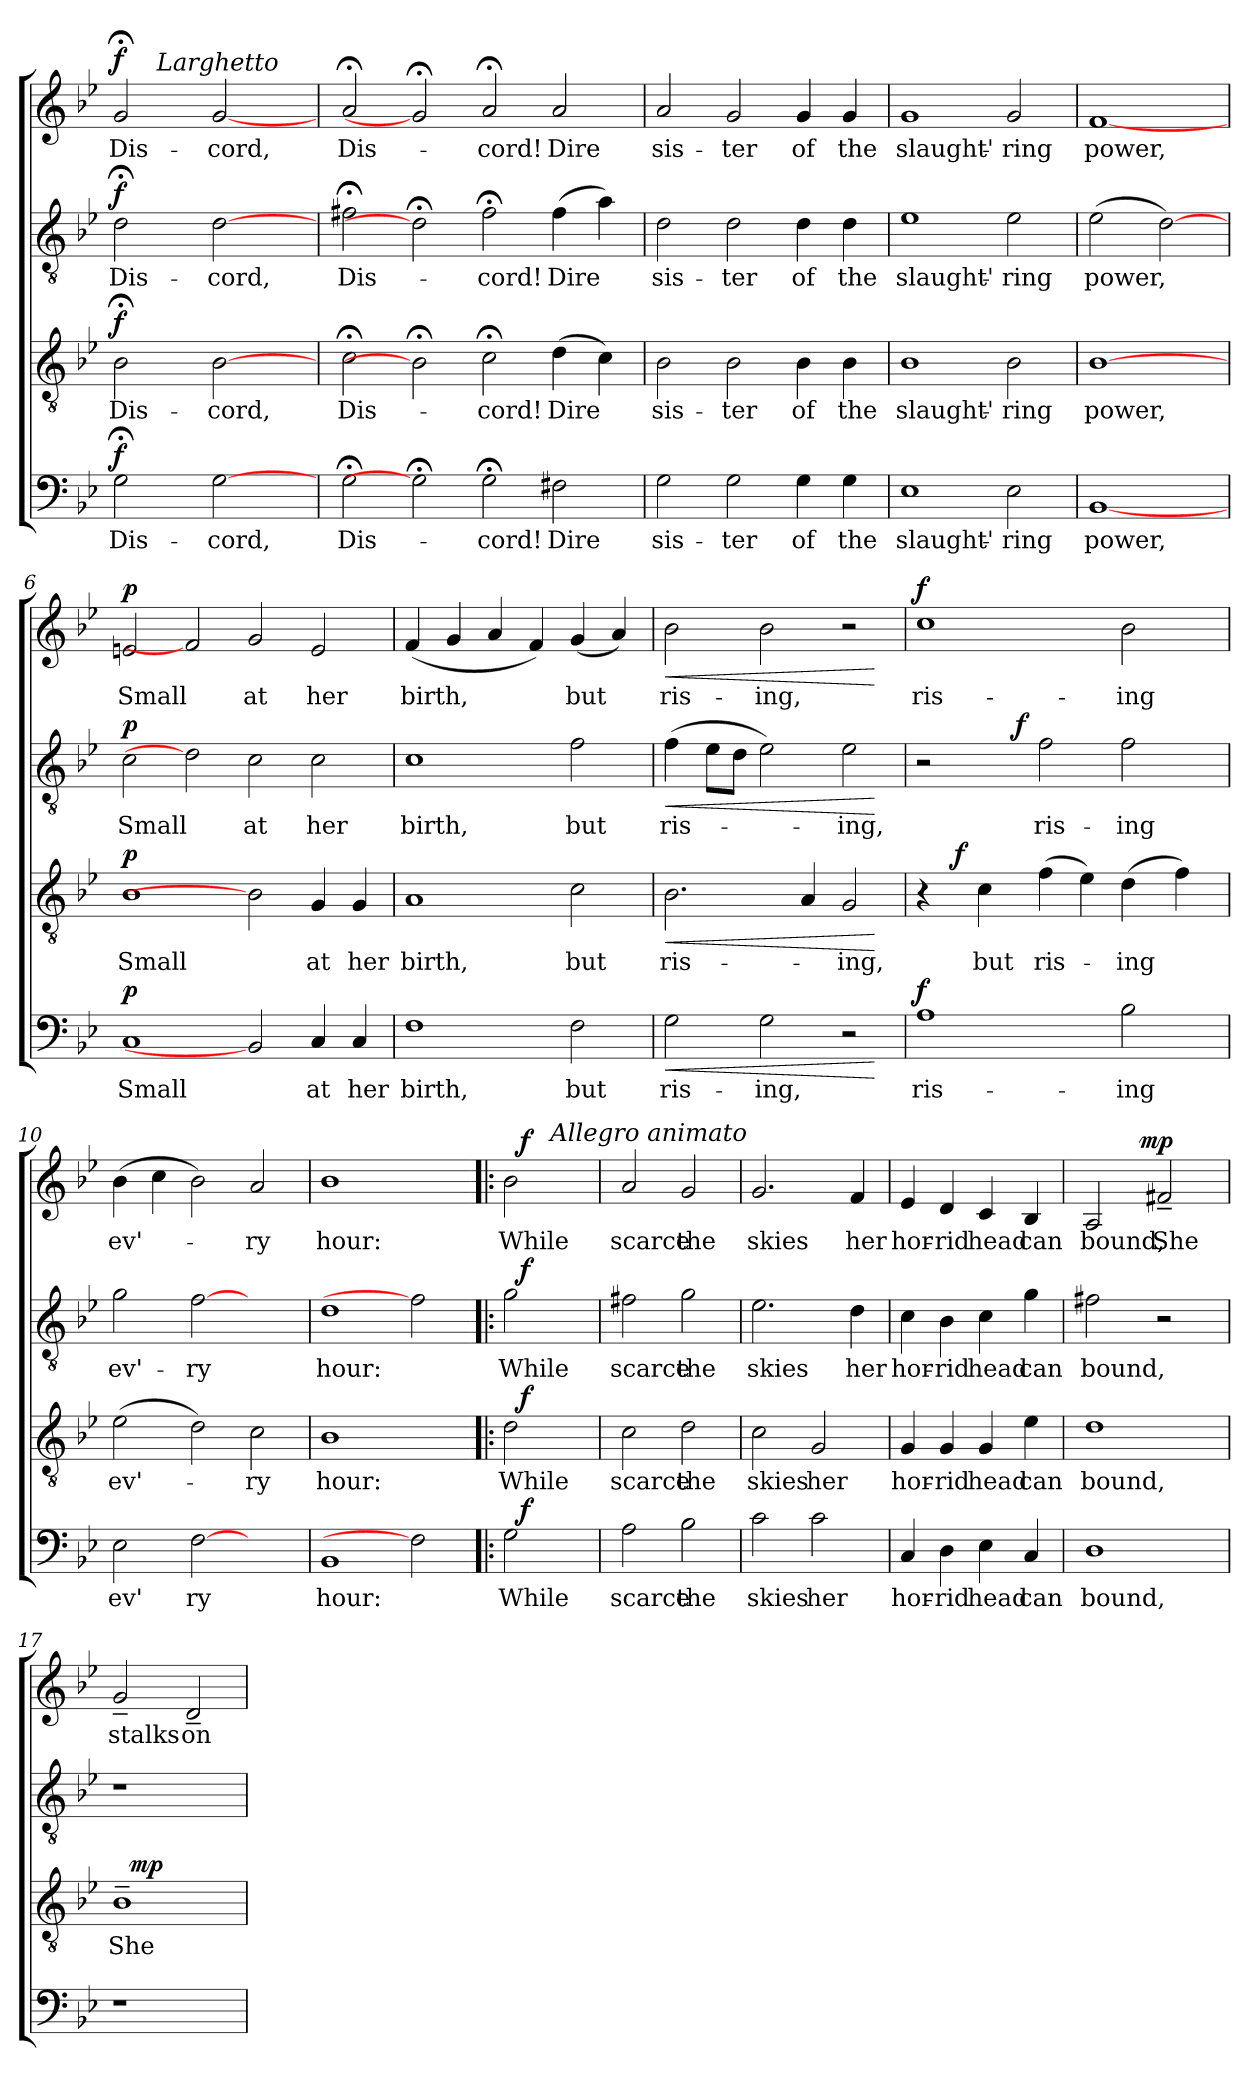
**kern	**text	**dynam	**kern	**text	**dynam	**kern	**text	**dynam	**kern	**text	**dynam
*part4	*part4	*part4	*part3	*part3	*part3	*part2	*part2	*part2	*part1	*part1	*part1
*staff4	*staff4	*staff4	*staff3	*staff3	*staff3	*staff2	*staff2	*staff2	*staff1	*staff1	*staff1
*clefF4	*	*	*clefGv2	*	*	*clefGv2	*	*	*clefG2	*	*
*k[b-e-]	*	*	*k[b-e-]	*	*	*k[b-e-]	*	*	*k[b-e-]	*	*
*B-:	*	*	*B-:	*	*	*B-:	*	*	*B-:	*	*
=1	=1	=1	=1	=1	=1	=1	=1	=1	=1	=1	=1
!	!LO:LY:b	!LO:DY:a	!	!LO:LY:b	!LO:DY:a	!	!LO:LY:b	!LO:DY:a	!	!LO:LY:b	!LO:DY:a
*	*	*	*	*	*	*	*	*	*^	*	*
2G;<\	Dis-	f	2B-;<\	Dis-	f	2d;<\	Dis-	f	2g;/	8ryy	Dis-	f
.	.	.	.	.	.	.	.	.	.	32ryy	.	.
!	!	!	!	!	!	!	!	!	!	!LO:TX:a:i:t=Larghetto	!	!
.	.	.	.	.	.	.	.	.	.	2ryy	.	.
!	!LO:LY:b	!	!	!LO:LY:b	!	!	!LO:LY:b	!	!	!	!LO:LY:b	!
[2G	-cord,	.	[2B-	-cord,	.	[2d	-cord,	.	[2g	.	-cord,	.
.	.	.	.	.	.	.	.	.	.	4ryy	.	.
.	.	.	.	.	.	.	.	.	.	16.ryy	.	.
=2	=2	=2	=2	=2	=2	=2	=2	=2	=2	=2	=2	=2
!	!LO:LY:b	!	!	!LO:LY:b	!	!	!LO:LY:b	!	!	!	!LO:LY:b	!
*	*	*	*	*	*	*	*	*	*v	*v	*	*
2G;<\	Dis-	.	2c;<\	Dis-	.	2f#X;<\	Dis-	.	2a;/	Dis-	.
2G;<]	.	.	2B-;<]	.	.	2d;<]	.	.	2g;]	.	.
!	!LO:LY:b	!	!	!LO:LY:b	!	!	!LO:LY:b	!	!	!LO:LY:b	!
2G;<\	-cord!	.	2c;<\	-cord!	.	2f#;<\	-cord!	.	2a;/	-cord!	.
!	!LO:LY:b	!	!	!LO:LY:b	!	!	!LO:LY:b	!	!	!LO:LY:b	!
2F#X\	Dire	.	(>4d\	Dire	.	(>4f#\	Dire	.	2a/	Dire	.
.	.	.	4c\)	.	.	4a\)	.	.	.	.	.
=3	=3	=3	=3	=3	=3	=3	=3	=3	=3	=3	=3
!	!LO:LY:b	!	!	!LO:LY:b	!	!	!LO:LY:b	!	!	!LO:LY:b	!
2G\	sis-	.	2B-\	sis-	.	2d\	sis-	.	2a/	sis-	.
!	!LO:LY:b	!	!	!LO:LY:b	!	!	!LO:LY:b	!	!	!LO:LY:b	!
2G\	-ter	.	2B-\	-ter	.	2d\	-ter	.	2g/	-ter	.
!	!LO:LY:b	!	!	!LO:LY:b	!	!	!LO:LY:b	!	!	!LO:LY:b	!
4G\	of	.	4B-\	of	.	4d\	of	.	4g/	of	.
!	!LO:LY:b	!	!	!LO:LY:b	!	!	!LO:LY:b	!	!	!LO:LY:b	!
4G\	the	.	4B-\	the	.	4d\	the	.	4g/	the	.
=4	=4	=4	=4	=4	=4	=4	=4	=4	=4	=4	=4
!	!LO:LY:b	!	!	!LO:LY:b	!	!	!LO:LY:b	!	!	!LO:LY:b	!
1E-	slaught'-	.	1B-	slaught'-	.	1e-	slaught'-	.	1g	slaught'-	.
!	!LO:LY:b	!	!	!LO:LY:b	!	!	!LO:LY:b	!	!	!LO:LY:b	!
2E-\	-ring	.	2B-\	-ring	.	2e-\	-ring	.	2g/	-ring	.
=5	=5	=5	=5	=5	=5	=5	=5	=5	=5	=5	=5
!	!LO:LY:b	!	!	!LO:LY:b	!	!	!LO:LY:b	!	!	!LO:LY:b	!
[1BB-	power,	.	[1B-	power,	.	(>2e-\	power,	.	[1f	power,	.
.	.	.	.	.	.	[2d)	.	.	.	.	.
!!LO:LB:g=z
=6	=6	=6	=6	=6	=6	=6	=6	=6	=6	=6	=6
!	!LO:LY:b	!LO:DY:a	!	!LO:LY:b	!LO:DY:a	!	!LO:LY:b	!LO:DY:a	!	!LO:LY:b	!LO:DY:a
1C	Small	p	1B-	Small	p	2c\	Small	p	2en/	Small	p
.	.	.	.	.	.	2d]	.	.	2f]	.	.
!	!	!	!	!	!	!	!LO:LY:b	!	!	!LO:LY:b	!
2BB-]	.	.	2B-]	.	.	2c\	at	.	2g/	at	.
!	!LO:LY:b	!	!	!LO:LY:b	!	!	!LO:LY:b	!	!	!LO:LY:b	!
4C/	at	.	4G/	at	.	2c\	her	.	2e/	her	.
!	!LO:LY:b	!	!	!LO:LY:b	!	!	!	!	!	!	!
4C/	her	.	4G/	her	.	.	.	.	.	.	.
=7	=7	=7	=7	=7	=7	=7	=7	=7	=7	=7	=7
!	!LO:LY:b	!	!	!LO:LY:b	!	!	!LO:LY:b	!	!	!LO:LY:b	!
1F	birth,	.	1A	birth,	.	1c	birth,	.	(<4f/	birth,	.
.	.	.	.	.	.	.	.	.	4g/	.	.
.	.	.	.	.	.	.	.	.	4a/	.	.
.	.	.	.	.	.	.	.	.	4f/)	.	.
!	!LO:LY:b	!	!	!LO:LY:b	!	!	!LO:LY:b	!	!	!LO:LY:b	!
2F\	but	.	2c\	but	.	2f\	but	.	(<4g/	but	.
.	.	.	.	.	.	.	.	.	4a/)	.	.
=8	=8	=8	=8	=8	=8	=8	=8	=8	=8	=8	=8
!	!LO:LY:b	!LO:HP:b	!	!LO:LY:b	!LO:HP:b	!	!LO:LY:b	!LO:HP:b	!	!LO:LY:b	!LO:HP:b
2G\	ris-	<	2.B-\	ris-	<	(>4f\	ris-	<	2b-\	ris-	<
.	.	.	.	.	.	8e-\L	.	.	.	.	.
.	.	.	.	.	.	8d\J	.	.	.	.	.
!	!LO:LY:b	!	!	!	!	!	!	!	!	!LO:LY:b	!
2G\	-ing,	.	.	.	.	2e-\)	.	.	2b-\	-ing,	.
.	.	.	4A/	.	.	.	.	.	.	.	.
!	!	!	!	!LO:LY:b	!	!	!LO:LY:b	!	!	!	!
2r	.	.	2G/	-ing,	.	2e-\	-ing,	.	2r	.	.
.	.	[	.	.	[	.	.	[	.	.	[
=9	=9	=9	=9	=9	=9	=9	=9	=9	=9	=9	=9
!	!LO:LY:b	!LO:DY:a	!	!	!	!	!	!	!	!LO:LY:b	!LO:DY:a
*	*	*	*^	*	*	*^	*	*	*	*	*
1A	ris-	f	4r	8ryy	.	.	2r	4ryy	.	.	1cc	ris-	f
.	.	.	.	32ryy	.	.	.	.	.	.	.	.	.
!	!	!	!	!	!	!LO:DY:a	!	!	!	!	!	!	!
.	.	.	.	1ryy	.	f	.	.	.	.	.	.	.
!	!	!	!	!	!LO:LY:b	!	!	!	!	!	!	!	!
.	.	.	4c\	.	but	.	.	8ryy	.	.	.	.	.
.	.	.	.	.	.	.	.	32ryy	.	.	.	.	.
!	!	!	!	!	!	!	!	!	!	!LO:DY:a	!	!	!
.	.	.	.	.	.	.	.	1ryy	.	f	.	.	.
!	!	!	!	!	!LO:LY:b	!	!	!	!LO:LY:b	!	!	!	!
.	.	.	(>4f\	.	ris-	.	2f\	.	ris-	.	.	.	.
.	.	.	4e-\)	.	.	.	.	.	.	.	.	.	.
!	!LO:LY:b	!	!	!	!LO:LY:b	!	!	!	!LO:LY:b	!	!	!LO:LY:b	!
2B-\	-ing	.	(>4d\	.	-ing	.	2f\	.	-ing	.	2b-\	-ing	.
.	.	.	.	4ryy	.	.	.	.	.	.	.	.	.
.	.	.	4f\)	.	.	.	.	.	.	.	.	.	.
.	.	.	.	16.ryy	.	.	.	16.ryy	.	.	.	.	.
=10	=10	=10	=10	=10	=10	=10	=10	=10	=10	=10	=10	=10	=10
!	!LO:LY:b	!	!	!	!LO:LY:b	!	!	!	!LO:LY:b	!	!	!LO:LY:b	!
*	*	*	*v	*v	*	*	*	*	*	*	*	*	*
*	*	*	*	*	*	*v	*v	*	*	*	*	*
2E-\	ev'	.	(>2e-\	ev'-	.	2g\	ev'-	.	(>4b-\	ev'-	.
.	.	.	.	.	.	.	.	.	4cc\	.	.
!	!LO:LY:b	!	!	!	!	!	!LO:LY:b	!	!	!	!
[2F	ry	.	2d\)	.	.	[2f	-ry	.	2b-\)	.	.
!	!	!	!	!LO:LY:b	!	!	!	!	!	!LO:LY:b	!
2ryy	.	.	2c\	-ry	.	2ryy	.	.	2a/	-ry	.
=11	=11	=11	=11	=11	=11	=11	=11	=11	=11	=11	=11
!	!LO:LY:b	!	!	!LO:LY:b	!	!	!LO:LY:b	!	!	!LO:LY:b	!
1BB-	hour:	.	1B-	hour:	.	1d	hour:	.	1b-	hour:	.
2F]	.	.	2ryy	.	.	2f]	.	.	2ryy	.	.
!!LO:PB:g=z
=12!|:	=12!|:	=12!|:	=12!|:	=12!|:	=12!|:	=12!|:	=12!|:	=12!|:	=12!|:	=12!|:	=12!|:
!	!LO:LY:b	!	!	!LO:LY:b	!	!	!LO:LY:b	!	!	!LO:LY:b	!
*^	*	*	*^	*	*	*^	*	*	*^	*	*
*	*	*	*	*	*	*	*	*	*	*	*	*	*^	*	*
2G\	16ryy	While	.	2d\	16ryy	While	.	2g\	16ryy	While	.	2b-\	16ryy	8..ryy	While	.
!	!	!	!LO:DY:a	!	!	!	!LO:DY:a	!	!	!	!LO:DY:a	!	!	!	!	!LO:DY:a
.	4..ryy	.	f	.	4..ryy	.	f	.	4..ryy	.	f	.	4..ryy	.	.	f
!	!	!	!	!	!	!	!	!	!	!	!	!	!	!LO:TX:a:i:t=Allegro animato	!	!
.	.	.	.	.	.	.	.	.	.	.	.	.	.	4ryy	.	.
.	.	.	.	.	.	.	.	.	.	.	.	.	.	32ryy	.	.
=13	=13	=13	=13	=13	=13	=13	=13	=13	=13	=13	=13	=13	=13	=13	=13	=13
!	!	!LO:LY:b	!	!	!	!LO:LY:b	!	!	!	!LO:LY:b	!	!	!	!	!LO:LY:b	!
*v	*v	*	*	*	*	*	*	*v	*v	*	*	*v	*v	*v	*	*
*	*	*	*v	*v	*	*	*	*	*	*	*	*
2A\	scarce	.	2c\	scarce	.	2f#X\	scarce	.	2a/	scarce	.
!	!LO:LY:b	!	!	!LO:LY:b	!	!	!LO:LY:b	!	!	!LO:LY:b	!
2B-\	the	.	2d\	the	.	2g\	the	.	2g/	the	.
=14	=14	=14	=14	=14	=14	=14	=14	=14	=14	=14	=14
!	!LO:LY:b	!	!	!LO:LY:b	!	!	!LO:LY:b	!	!	!LO:LY:b	!
2c\	skies	.	2c\	skies	.	2.e-\	skies	.	2.g/	skies	.
!	!LO:LY:b	!	!	!LO:LY:b	!	!	!	!	!	!	!
2c\	her	.	2G/	her	.	.	.	.	.	.	.
!	!	!	!	!	!	!	!LO:LY:b	!	!	!LO:LY:b	!
.	.	.	.	.	.	4d\	her	.	4f/	her	.
=15	=15	=15	=15	=15	=15	=15	=15	=15	=15	=15	=15
!	!LO:LY:b	!	!	!LO:LY:b	!	!	!LO:LY:b	!	!	!LO:LY:b	!
4C/	hor-	.	4G/	hor-	.	4c\	hor-	.	4e-/	hor-	.
!	!LO:LY:b:rj	!	!	!LO:LY:b:rj	!	!	!LO:LY:b:rj	!	!	!LO:LY:b:rj	!
4D\	-rid	.	4G/	-rid	.	4B-\	-rid	.	4d/	-rid	.
!	!LO:LY:b	!	!	!LO:LY:b	!	!	!LO:LY:b	!	!	!LO:LY:b	!
4E-\	head	.	4G/	head	.	4c\	head	.	4c/	head	.
!	!LO:LY:b	!	!	!LO:LY:b	!	!	!LO:LY:b	!	!	!LO:LY:b	!
4C/	can	.	4e-\	can	.	4g\	can	.	4B-/	can	.
=16	=16	=16	=16	=16	=16	=16	=16	=16	=16	=16	=16
!	!LO:LY:b	!	!	!LO:LY:b	!	!	!LO:LY:b	!	!	!LO:LY:b	!
*	*	*	*	*	*	*	*	*	*^	*	*
1D	bound,	.	1d	bound,	.	2f#X\	bound,	.	2A/	4..ryy	bound,	.
!	!	!	!	!	!	!	!	!	!	!	!	!LO:DY:a
.	.	.	.	.	.	.	.	.	.	2ryy	.	mp
!	!	!	!	!	!	!	!	!	!	!	!LO:LY:b	!
.	.	.	.	.	.	2r	.	.	2f#X~</	.	She	.
.	.	.	.	.	.	.	.	.	.	16ryy	.	.
=17	=17	=17	=17	=17	=17	=17	=17	=17	=17	=17	=17	=17
!	!	!	!	!LO:LY:b	!	!	!	!	!	!	!LO:LY:b	!
*	*	*	*^	*	*	*	*	*	*v	*v	*	*
1r	.	.	1B-~>	16ryy	She	.	1r	.	.	2g~</	stalks	.
!	!	!	!	!	!	!LO:DY:a	!	!	!	!	!	!
.	.	.	.	2...ryy	.	mp	.	.	.	.	.	.
!	!	!	!	!	!	!	!	!	!	!	!LO:LY:b	!
.	.	.	.	.	.	.	.	.	.	2d~</	on	.
*	*	*	*v	*v	*	*	*	*	*	*	*	*
=	=	=	=	=	=	=	=	=	=	=	=
*-	*-	*-	*-	*-	*-	*-	*-	*-	*-	*-	*-
